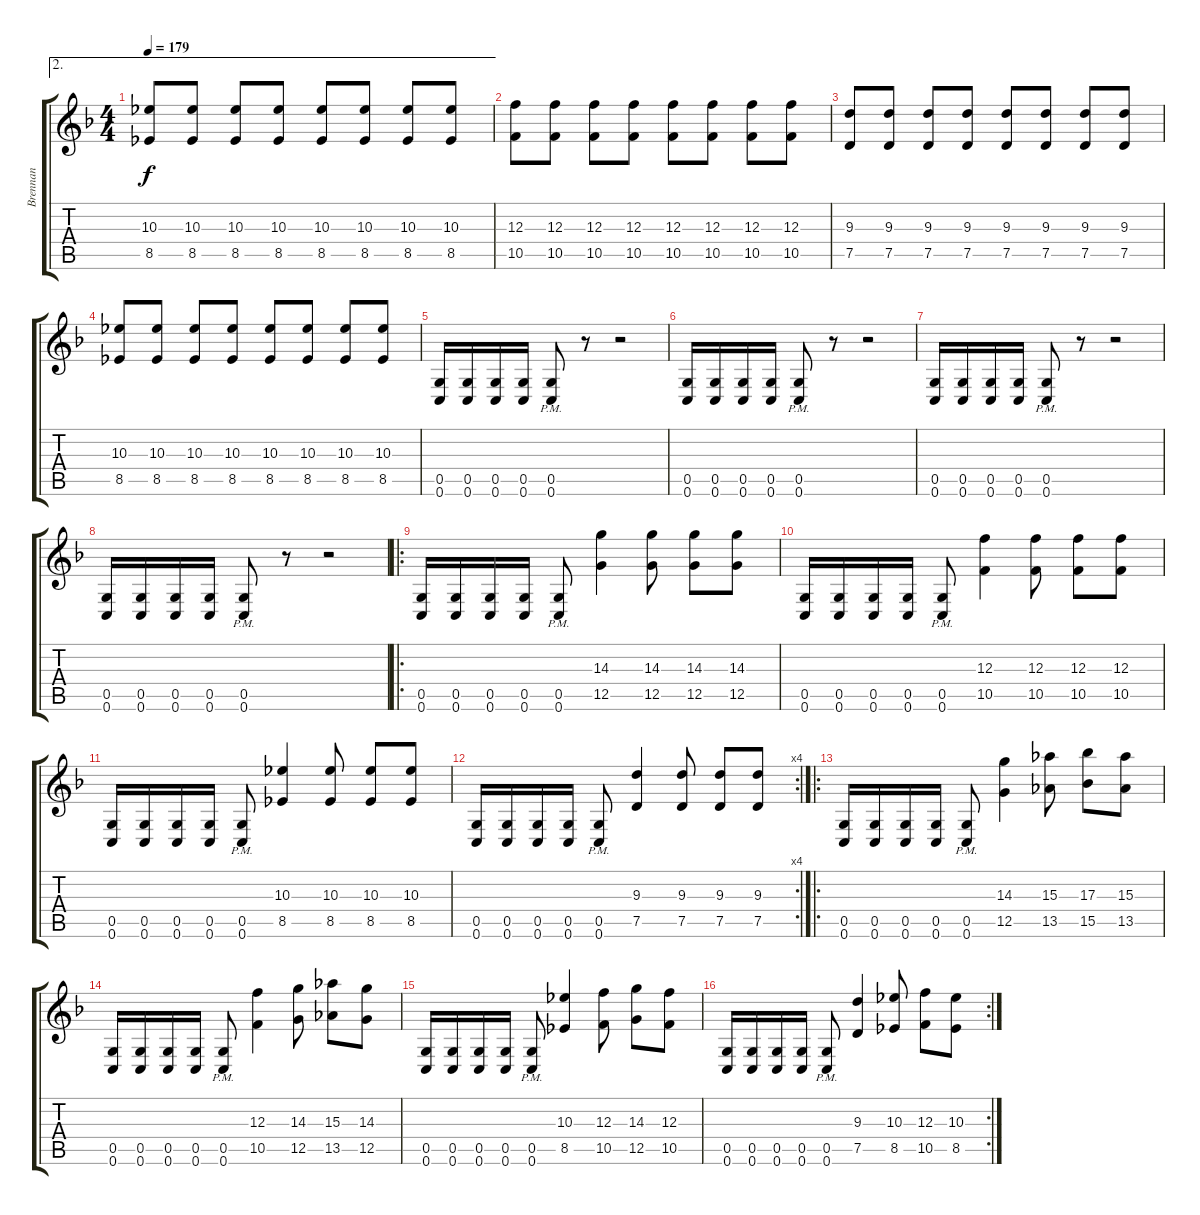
\track ("Brennan" "Brennan") {instrument overdrivenguitar}
\staff {score tabs}
\tuning (D4 A3 F3 C3 G2 C2) {hide}
\ae 2
\ts (4 4)
\tempo 179
\clef g2
\ks f
(10.3 8.5).8{dy f} (10.3 8.5).8 (10.3 8.5).8 (10.3 8.5).8 (10.3 8.5).8 (10.3 8.5).8 (10.3 8.5).8 (10.3 8.5).8 |
(12.3 10.5).8 (12.3 10.5).8 (12.3 10.5).8 (12.3 10.5).8 (12.3 10.5).8 (12.3 10.5).8 (12.3 10.5).8 (12.3 10.5).8 |
(9.3 7.5).8 (9.3 7.5).8 (9.3 7.5).8 (9.3 7.5).8 (9.3 7.5).8 (9.3 7.5).8 (9.3 7.5).8 (9.3 7.5).8 |
(10.3 8.5).8 (10.3 8.5).8 (10.3 8.5).8 (10.3 8.5).8 (10.3 8.5).8 (10.3 8.5).8 (10.3 8.5).8 (10.3 8.5).8 |
(0.5 0.6).16 (0.5 0.6).16 (0.5 0.6).16 (0.5 0.6).16 (0.5{pm} 0.6{pm}).8 r.8 r.2 |
(0.5 0.6).16 (0.5 0.6).16 (0.5 0.6).16 (0.5 0.6).16 (0.5{pm} 0.6{pm}).8 r.8 r.2 |
(0.5 0.6).16 (0.5 0.6).16 (0.5 0.6).16 (0.5 0.6).16 (0.5{pm} 0.6{pm}).8 r.8 r.2 |
(0.5 0.6).16 (0.5 0.6).16 (0.5 0.6).16 (0.5 0.6).16 (0.5{pm} 0.6{pm}).8 r.8 r.2 |
\ro
(0.5 0.6).16 (0.5 0.6).16 (0.5 0.6).16 (0.5 0.6).16 (0.5{pm} 0.6{pm}).8 (14.3 12.5).4 (14.3 12.5).8 (14.3 12.5).8 (14.3 12.5).8 |
(0.5 0.6).16 (0.5 0.6).16 (0.5 0.6).16 (0.5 0.6).16 (0.5{pm} 0.6{pm}).8 (12.3 10.5).4 (12.3 10.5).8 (12.3 10.5).8 (12.3 10.5).8 |
(0.5 0.6).16 (0.5 0.6).16 (0.5 0.6).16 (0.5 0.6).16 (0.5{pm} 0.6{pm}).8 (10.3 8.5).4 (10.3 8.5).8 (10.3 8.5).8 (10.3 8.5).8 |
\rc 4
(0.5 0.6).16 (0.5 0.6).16 (0.5 0.6).16 (0.5 0.6).16 (0.5{pm} 0.6{pm}).8 (9.3 7.5).4 (9.3 7.5).8 (9.3 7.5).8 (9.3 7.5).8 |
\ro
(0.5 0.6).16 (0.5 0.6).16 (0.5 0.6).16 (0.5 0.6).16 (0.5{pm} 0.6{pm}).8 (14.3 12.5).4 (15.3 13.5).8 (17.3 15.5).8 (15.3 13.5).8 |
(0.5 0.6).16 (0.5 0.6).16 (0.5 0.6).16 (0.5 0.6).16 (0.5{pm} 0.6{pm}).8 (12.3 10.5).4 (14.3 12.5).8 (15.3 13.5).8 (14.3 12.5).8 |
(0.5 0.6).16 (0.5 0.6).16 (0.5 0.6).16 (0.5 0.6).16 (0.5{pm} 0.6{pm}).8 (10.3 8.5).4 (12.3 10.5).8 (14.3 12.5).8 (12.3 10.5).8 |
\rc 2
(0.5 0.6).16 (0.5 0.6).16 (0.5 0.6).16 (0.5 0.6).16 (0.5{pm} 0.6{pm}).8 (9.3 7.5).4 (10.3 8.5).8 (12.3 10.5).8 (10.3 8.5).8
